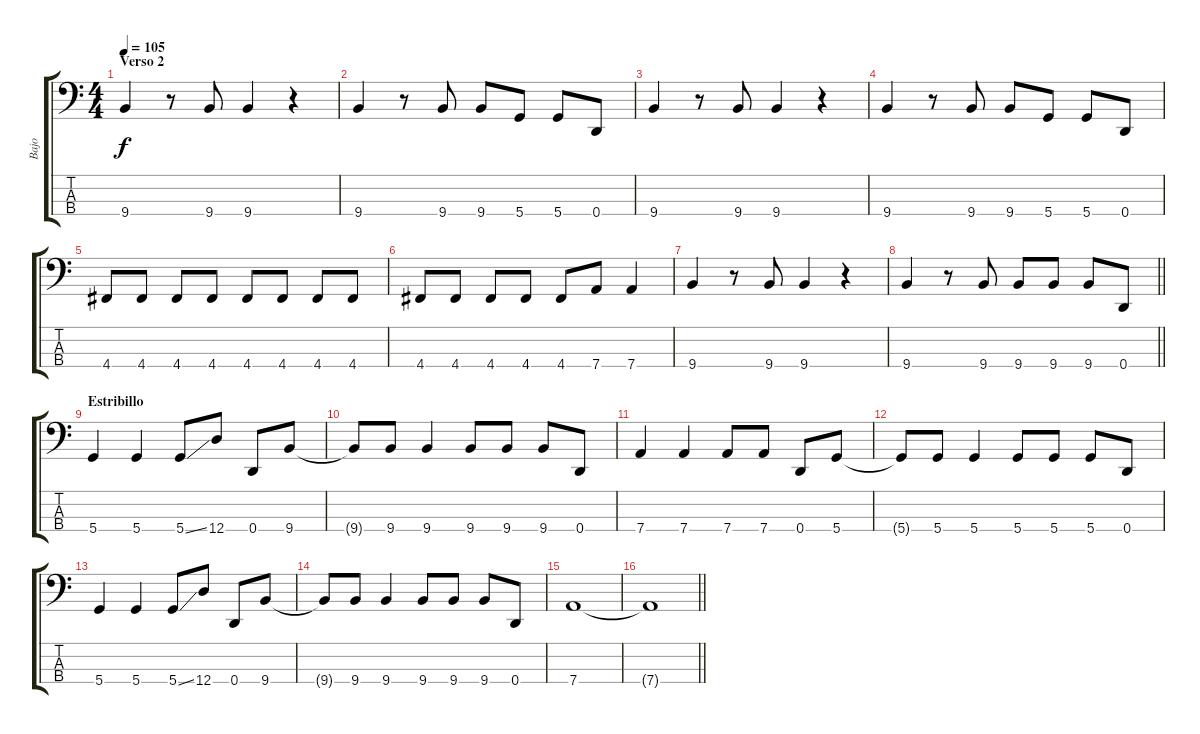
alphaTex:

\track ("Bajo" "Bajo") {instrument electricbasspick}
\staff {score tabs}
\tuning (G2 D2 A1 D1) {hide}
\ts (4 4)
\section ("" "Verso 2")
\tempo 105
\clef f4
\ks c
9.4.4{dy f} r.8 9.4.8 9.4.4 r.4 |
9.4.4 r.8 9.4.8 9.4.8 5.4.8 5.4.8 0.4.8 |
9.4.4 r.8 9.4.8 9.4.4 r.4 |
9.4.4 r.8 9.4.8 9.4.8 5.4.8 5.4.8 0.4.8 |
4.4.8 4.4.8 4.4.8 4.4.8 4.4.8 4.4.8 4.4.8 4.4.8 |
4.4.8 4.4.8 4.4.8 4.4.8 4.4.8 7.4.8 7.4.4 |
9.4.4 r.8 9.4.8 9.4.4 r.4 |
\barLineRight lightlight
9.4.4 r.8 9.4.8 9.4.8 9.4.8 9.4.8 0.4.8 |
\section ("" "Estribillo")
5.4.4 5.4.4 5.4{ss}.8 12.4.8 0.4.8 9.4.8 |
9.4{t}.8 9.4.8 9.4.4 9.4.8 9.4.8 9.4.8 0.4.8 |
7.4.4 7.4.4 7.4.8 7.4.8 0.4.8 5.4.8 |
5.4{t}.8 5.4.8 5.4.4 5.4.8 5.4.8 5.4.8 0.4.8 |
5.4.4 5.4.4 5.4{ss}.8 12.4.8 0.4.8 9.4.8 |
9.4{t}.8 9.4.8 9.4.4 9.4.8 9.4.8 9.4.8 0.4.8 |
7.4.1 |
\barLineRight lightlight
7.4{t}.1
